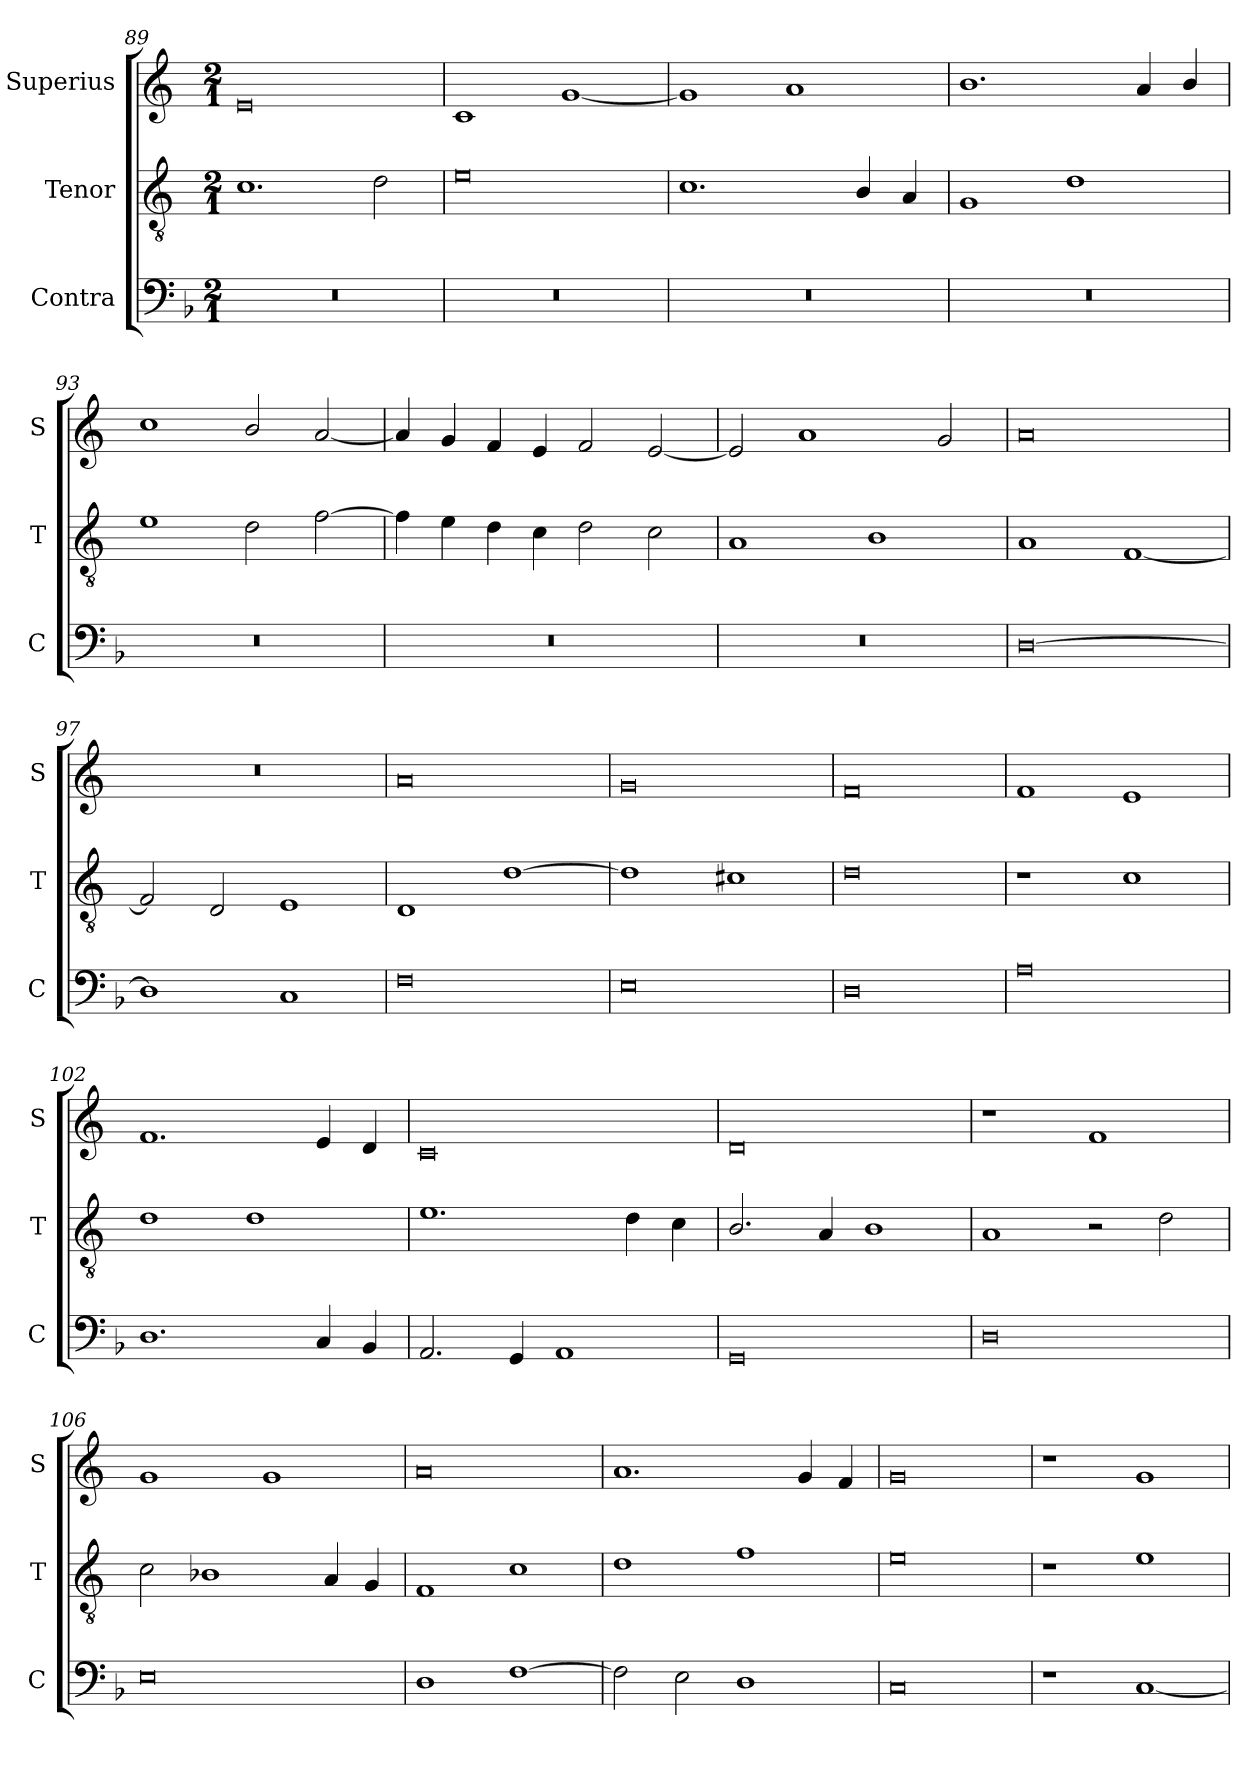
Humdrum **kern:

**kern	**kern	**kern
*part3	*part2	*part1
*staff3	*staff2	*staff1
*I"Contra	*I"Tenor	*I"Superius
*I'C	*I'T	*I'S
*clefF4	*clefGv2	*clefG2
*k[b-]	*k[]	*k[]
*M2/1	*M2/1	*M2/1
=89	=89	=89
0r	1.c\	0e/
.	2d\	.
=90	=90	=90
0r	0e\	1c/
.	.	[1g/
=91	=91	=91
0r	1.c\	1g/]
.	.	1a/
.	4B/	.
.	4A/	.
=92	=92	=92
0r	1G/	1.b\
.	1d\	.
.	.	4a/
.	.	4b/
=93	=93	=93
0r	1e\	1cc\
.	2d\	2b/
.	[2f\	[2a/
=94	=94	=94
0r	4f\]	4a/]
.	4e\	4g/
.	4d\	4f/
.	4c\	4e/
.	2d\	2f/
.	2c\	[2e/
=95	=95	=95
0r	1A/	2e/]
.	.	1a/
.	1B\	.
.	.	2g/
=96	=96	=96
[0D\	1A/	0a/
.	[1F/	.
=97	=97	=97
1D\]	2F/]	0r
.	2D/	.
1C/	1E/	.
=98	=98	=98
0F\	1D/	0a/
.	[1d\	.
=99	=99	=99
0E\	1d\]	0g/
.	1c#X\	.
=100	=100	=100
0D\	0d\	0f/
=101	=101	=101
0A\	1r	1f/
.	1c\	1e/
=102	=102	=102
1.D\	1d\	1.f/
.	1d\	.
4C/	.	4e/
4BB-/	.	4d/
=103	=103	=103
2.AA/	1.e\	0c/
4GG/	.	.
1AA/	.	.
.	4d\	.
.	4c\	.
=104	=104	=104
0GG/	2.B/	0d/
.	4A/	.
.	1B\	.
=105	=105	=105
0D\	1A/	1r
.	2r	1f/
.	2d\	.
=106	=106	=106
0E\	2c\	1g/
.	1B-X\	.
.	.	1g/
.	4A/	.
.	4G/	.
=107	=107	=107
1D\	1F/	0a/
[1F\	1c\	.
=108	=108	=108
2F\]	1d\	1.a/
2E\	.	.
1D\	1f\	.
.	.	4g/
.	.	4f/
=109	=109	=109
0C/	0e\	0g/
=110	=110	=110
1r	1r	1r
[1C/	1e\	1g/
=	=	=
*-	*-	*-
